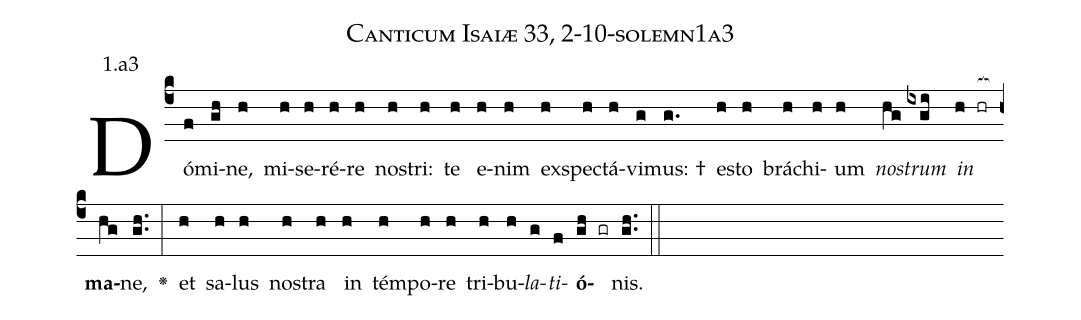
name: Canticum Isaiæ 33, 2-10-solemn1a3;
annotation: 1.a3;
%%
(c4)Dó(f)mi(gh)ne,(h) mi(h)se(h)ré(h)re(h) no(h)stri:(h) te(h) e(h)nim(h) ex(h)spe(h)ctá(h)vi(g)mus: †(g.) e(h)sto(h) brá(h)chi(h)um(h) <i>no</i>(hg)<i>strum</i>(ixgi) <i>in</i>(h hr[ocb:1{]) <b>ma</b>(hg[ocb:0}])ne,(gh..) <v>\greheightstar</v>(:) et(h) sa(h)lus(h) no(h)stra(h) in(h) tém(h)po(h)re(h) tri(h)bu(h)<i>la</i>(g)<i>ti</i>(f)<b>ó</b>(gh gr)nis.(gh..) (::)


%E(h) u(h) o(g) u(f) a(gh) e.(gh..) (::)
